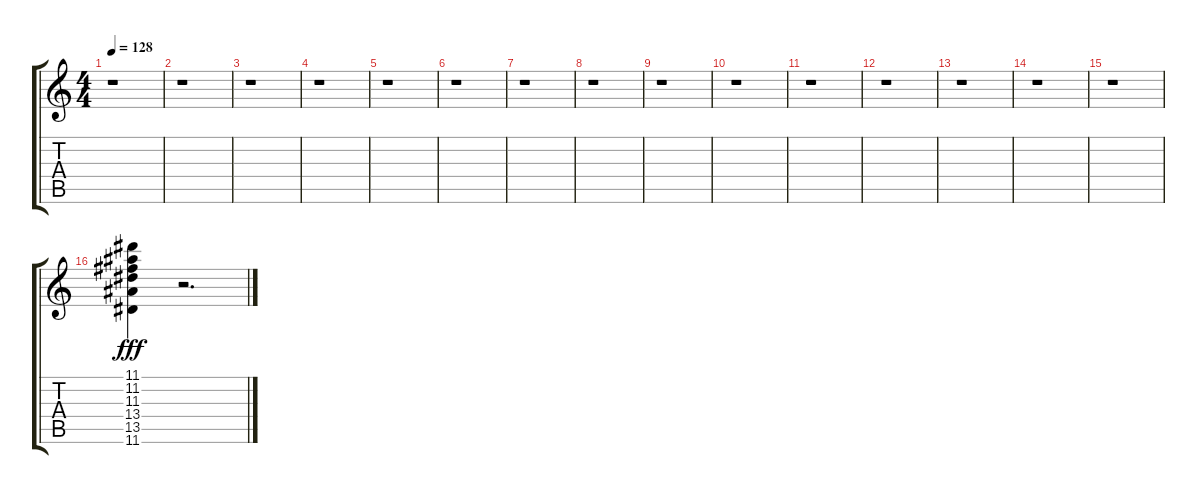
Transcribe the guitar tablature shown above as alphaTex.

\track "" {instrument overdrivenguitar}
\staff {score tabs}
\tuning (E4 B3 G3 D3 A2 E2) {hide}
\ts (4 4)
\tempo 128
\clef g2
\ks c
r.1{dy fff} |
r.1 |
r.1 |
r.1 |
r.1 |
r.1 |
r.1 |
r.1 |
r.1 |
r.1 |
r.1 |
r.1 |
r.1 |
r.1 |
r.1 |
(11.1 11.2 11.3 13.4 13.5 11.6).4 r.2{d}
